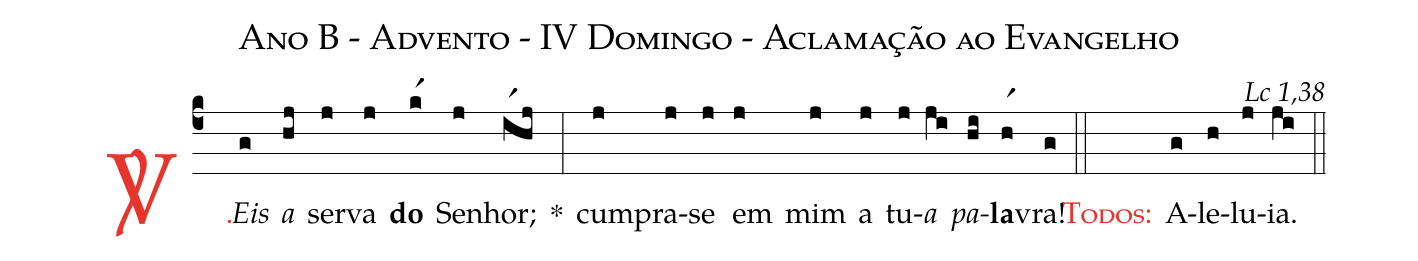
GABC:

name: Ano B - Advento - IV Domingo - Aclamação ao Evangelho;
commentary: Lc 1,38;
%%
(c4)

<c><sp>V/</sp>.</c>() <i>Eis</i>(g) <i>a</i>(hj) ser(j)va(j) <b>do</b>(kr1) Se(j)nhor;(ir1hj) *(:) cum(j)pra-(j)se(j) em(j) mim(j) a(j) tu(j)<i>a</i>(ji) <i>pa</i>(hi)<b>la</b>(hr1)vra!(g)

(::)

<c><sc>Todos</sc>:</c>() A(g)le(h)lu(j)ia.(ji)

(::)
